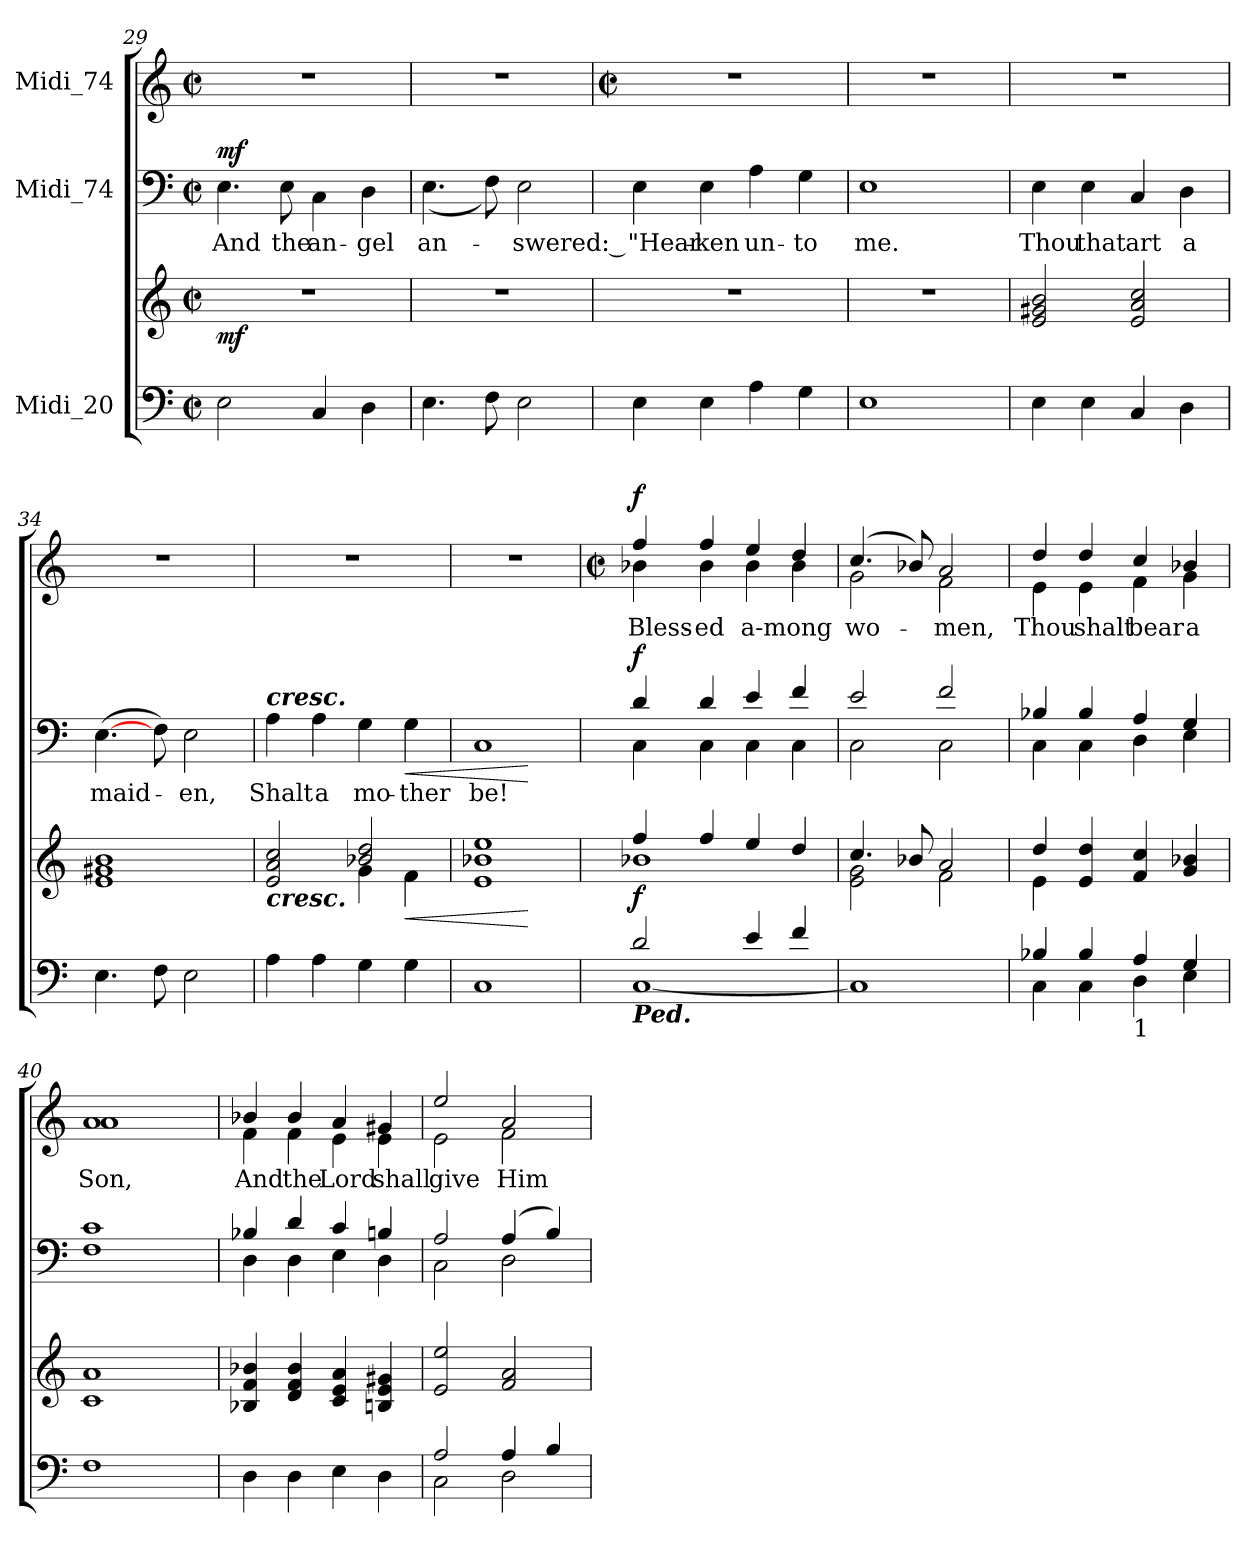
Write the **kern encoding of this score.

**kern	**kern	**dynam	**kern	**text	**dynam	**kern	**text	**dynam
*part3	*part3	*part3	*part2	*part2	*part2	*part1	*part1	*part1
*staff4	*staff3	*staff3/4	*staff2	*staff2	*staff2	*staff1	*staff1	*staff1
*I"Midi_20	*	*	*I"Midi_74	*	*	*I"Midi_74	*	*
*clefF4	*clefG2	*	*clefF4	*	*	*clefG2	*	*
*k[]	*k[]	*	*k[]	*	*	*k[]	*	*
*C:	*C:	*	*C:	*	*	*C:	*	*
*M2/2	*M2/2	*	*M2/2	*	*	*M2/2	*	*
*met(c|)	*met(c|)	*	*met(c|)	*	*	*met(c|)	*	*
=29	=29	=29	=29	=29	=29	=29	=29	=29
*^	*^	*	*^	*	*	*	*	*
!	!	!	!	!LO:DY:b	!	!	!LO:LY:b	!LO:DY:b	!	!	!
*	*	*	*	*	*	*	*	*	*^	*	*
2E\	2ryy	1r	2ryy	mf	1ryy	4.E\	And	mf	1r	2ryy	.	.
!	!	!	!	!	!	!	!LO:LY:b	!	!	!	!	!
.	.	.	.	.	.	8E\	the	.	.	.	.	.
!	!	!	!	!	!	!	!LO:LY:b	!	!	!	!	!
4C/	2ryy	.	2ryy	.	.	4C\	an-	.	.	2ryy	.	.
!	!	!	!	!	!	!	!LO:LY:b	!	!	!	!	!
4D\	.	.	.	.	.	4D\	-gel	.	.	.	.	.
=30	=30	=30	=30	=30	=30	=30	=30	=30	=30	=30	=30	=30
!	!	!	!	!	!	!	!LO:LY:b	!	!	!	!	!
4.E\	2ryy	1r	2ryy	.	1ryy	(<4.E\	an-	.	1r	2ryy	.	.
8F\	.	.	.	.	.	8F\)	.	.	.	.	.	.
!	!	!	!	!	!	!	!LO:LY:b	!	!	!	!	!
2E\	2ryy	.	2ryy	.	.	2E\	swered: :	.	.	2ryy	.	.
*	*	*	*	*	*v	*v	*	*	*	*	*	*
*	*	*	*	*	*	*	*	*v	*v	*	*
!!LO:LB:g=z
=31	=31	=31	=31	=31	=31	=31	=31	=31	=31	=31
*	*	*	*	*	*	*	*	*M2/2	*	*
*	*	*	*	*	*	*	*	*met(c|)	*	*
*	*	*	*	*	*^	*	*	*^	*	*
!	!	!	!	!	!	!	!LO:LY:b	!	!	!	!	!
*	*	*	*	*	*v	*v	*	*	*	*	*	*
*	*	*	*	*	*	*	*	*v	*v	*	*
4E\	1ryy	1r	2ryy	.	4E	"Hear-	.	1r	.	.
!	!	!	!	!	!	!LO:LY:b	!	!	!	!
4E\	.	.	.	.	4E	-ken	.	.	.	.
!	!	!	!	!	!	!LO:LY:b	!	!	!	!
4A\	.	.	2ryy	.	4A	un-	.	.	.	.
!	!	!	!	!	!	!LO:LY:b	!	!	!	!
4G\	.	.	.	.	4G	-to	.	.	.	.
=32	=32	=32	=32	=32	=32	=32	=32	=32	=32	=32
!	!	!	!	!	!	!LO:LY:b	!	!	!	!
1E/	1ryy	1r	2ryy	.	1E	me.	.	1r	.	.
.	.	.	2ryy	.	.	.	.	.	.	.
=33	=33	=33	=33	=33	=33	=33	=33	=33	=33	=33
!	!	!	!	!	!	!LO:LY:b	!	!	!	!
4E\	1ryy	2e 2g#X 2b	2ryy	.	4E	Thou	.	1r	.	.
!	!	!	!	!	!	!LO:LY:b	!	!	!	!
4E\	.	.	.	.	4E	that	.	.	.	.
!	!	!	!	!	!	!LO:LY:b	!	!	!	!
4C/	.	2e 2a 2cc	2ryy	.	4C	art	.	.	.	.
!	!	!	!	!	!	!LO:LY:b	!	!	!	!
4D\	.	.	.	.	4D	a	.	.	.	.
=34	=34	=34	=34	=34	=34	=34	=34	=34	=34	=34
!	!	!	!	!	!	!LO:LY:b	!	!	!	!
4.E\	1ryy	1e 1b	1g#X\	.	(>[4.E	maid-	.	1r	.	.
8F\	.	.	.	.	8F)	.	.	.	.	.
!	!	!	!	!	!	!LO:LY:b	!	!	!	!
2E\	.	.	.	.	2E	en,	.	.	.	.
=35	=35	=35	=35	=35	=35	=35	=35	=35	=35	=35
!	!	!	!	!	!LO:TX:a:Bi:t=cresc.	!	!	!	!	!
!	!	!LO:TX:b:Bi:t=cresc.	!	!	!	!	!	!	!	!
!	!	!	!	!	!	!LO:LY:b	!	!	!	!
4A\	1ryy	2e 2a 2cc	2ryy	.	4A	Shalt	.	1r	.	.
!	!	!	!	!	!	!LO:LY:b	!	!	!	!
4A\	.	.	.	.	4A	a	.	.	.	.
!	!	!	!	!	!	!LO:LY:b	!	!	!	!
4G\	.	2b-X/ 2dd/	4g\	.	4G	mo-	.	.	.	.
!	!	!	!	!LO:HP:b	!	!LO:LY:b	!LO:HP:b	!	!	!
4G\	.	.	4f\	<	4G	-ther	<	.	.	.
=36	=36	=36	=36	=36	=36	=36	=36	=36	=36	=36
!	!	!	!	!	!	!LO:LY:b	!	!	!	!
1C/	1ryy	1b-X 1ee	1e\	.	1C	be!	.	1r	.	.
*v	*v	*	*	*	*	*	*	*	*	*
*	*v	*v	*	*	*	*	*	*	*
.	.	[	.	.	[	.	.	.
!!LO:LB:g=z
=37	=37	=37	=37	=37	=37	=37	=37	=37
*	*	*	*	*	*	*k[]	*	*
*	*	*	*	*	*	*C:	*	*
*	*	*	*	*	*	*M2/2	*	*
*	*	*	*	*	*	*met(c|)	*	*
*^	*^	*	*^	*	*	*^	*	*
!LO:TX:b:Bi:t=Ped.	!	!	!	!	!	!	!	!	!	!	!	!
!	!	!	!	!LO:DY:a=2	!	!	!	!LO:DY:a	!	!	!LO:LY:b	!LO:DY:b
2d/	[1C\	4ff/	1b-X\	f	4d/	4C\	.	f	4ff/	4b-X\	Bless-	f
!	!	!	!	!	!	!	!	!	!	!	!LO:LY:b	!
.	.	4ff/	.	.	4d/	4C\	.	.	4ff/	4b-\	-ed	.
!	!	!	!	!	!	!	!	!	!	!	!LO:LY:b	!
4e/	.	4ee/	.	.	4e/	4C\	.	.	4ee/	4b-\	a-mong	.
4f/	.	4dd/	.	.	4f/	4C\	.	.	4dd/	4b-\	.	.
=38	=38	=38	=38	=38	=38	=38	=38	=38	=38	=38	=38	=38
!	!	!	!	!	!	!	!	!	!	!	!LO:LY:b	!
2ryy	1C\]	4.cc/	2e\ 2g\	.	2e/	2C\	.	.	(>4.cc/	2g\	wo-	.
.	.	8b-X/	.	.	.	.	.	.	8b-X/)	.	.	.
!	!	!	!	!	!	!	!	!	!	!	!LO:LY:b	!
2ryy	.	2a	2f\	.	2f/	2C\	.	.	2a/	2f\	-men,	.
=39	=39	=39	=39	=39	=39	=39	=39	=39	=39	=39	=39	=39
!	!	!	!	!	!	!	!	!	!	!	!LO:LY:b	!
4B-X/	4C\	4dd	4e\	.	4B-X/	4C\	.	.	4dd/	4e\	Thou	.
!	!	!	!	!	!	!	!	!	!	!	!LO:LY:b	!
4B-/	4C\	4e 4dd	4ryy	.	4B-/	4C\	.	.	4dd/	4e\	shalt	.
!LO:TX:b:t=1	!	!	!	!	!	!	!	!	!	!	!	!
!	!	!	!	!	!	!	!	!	!	!	!LO:LY:b	!
4A/	4D\	4f 4cc	2ryy	.	4A/	4D\	.	.	4cc/	4f\	bear	.
!	!	!	!	!	!	!	!	!	!	!	!LO:LY:b	!
4G/	4E\	4g 4b-X	.	.	4G/	4E\	.	.	4b-X/	4g\	a	.
=40	=40	=40	=40	=40	=40	=40	=40	=40	=40	=40	=40	=40
!	!	!	!	!	!	!	!	!	!	!	!LO:LY:b	!
1F/	2ryy	1a	1c\	.	1c/	1F\	.	.	1a/	1a\	Son,	.
.	2ryy	.	.	.	.	.	.	.	.	.	.	.
=41	=41	=41	=41	=41	=41	=41	=41	=41	=41	=41	=41	=41
!	!	!	!	!	!	!	!	!	!	!	!LO:LY:b	!
4D\	2ryy	4B-X 4f 4b-X	2ryy	.	4B-X/	4D\	.	.	4b-X/	4f\	And	.
!	!	!	!	!	!	!	!	!	!	!	!LO:LY:b	!
4D\	.	4d 4f 4b-	.	.	4d/	4D\	.	.	4b-/	4f\	the	.
!	!	!	!	!	!	!	!	!	!	!	!LO:LY:b	!
4E\	2ryy	4c 4e 4a	2ryy	.	4c/	4E\	.	.	4a/	4e\	Lord	.
!	!	!	!	!	!	!	!	!	!	!	!LO:LY:b	!
4D\	.	4Bn 4e 4g#X	.	.	4Bn/	4D\	.	.	4g#X/	4e\	shall	.
=42	=42	=42	=42	=42	=42	=42	=42	=42	=42	=42	=42	=42
!	!	!	!	!	!	!	!	!	!	!	!LO:LY:b	!
2A/	2C\	2e 2ee	2ryy	.	2A/	2C\	.	.	2ee/	2e\	give	.
!	!	!	!	!	!	!	!	!	!	!	!LO:LY:b	!
4A/	2D\	2f 2a	2ryy	.	(>4A/	2D\	.	.	2a/	2f\	Him	.
4B/	.	.	.	.	4B/)	.	.	.	.	.	.	.
*v	*v	*	*	*	*v	*v	*	*	*v	*v	*	*
*	*v	*v	*	*	*	*	*	*	*
=	=	=	=	=	=	=	=	=
*-	*-	*-	*-	*-	*-	*-	*-	*-
